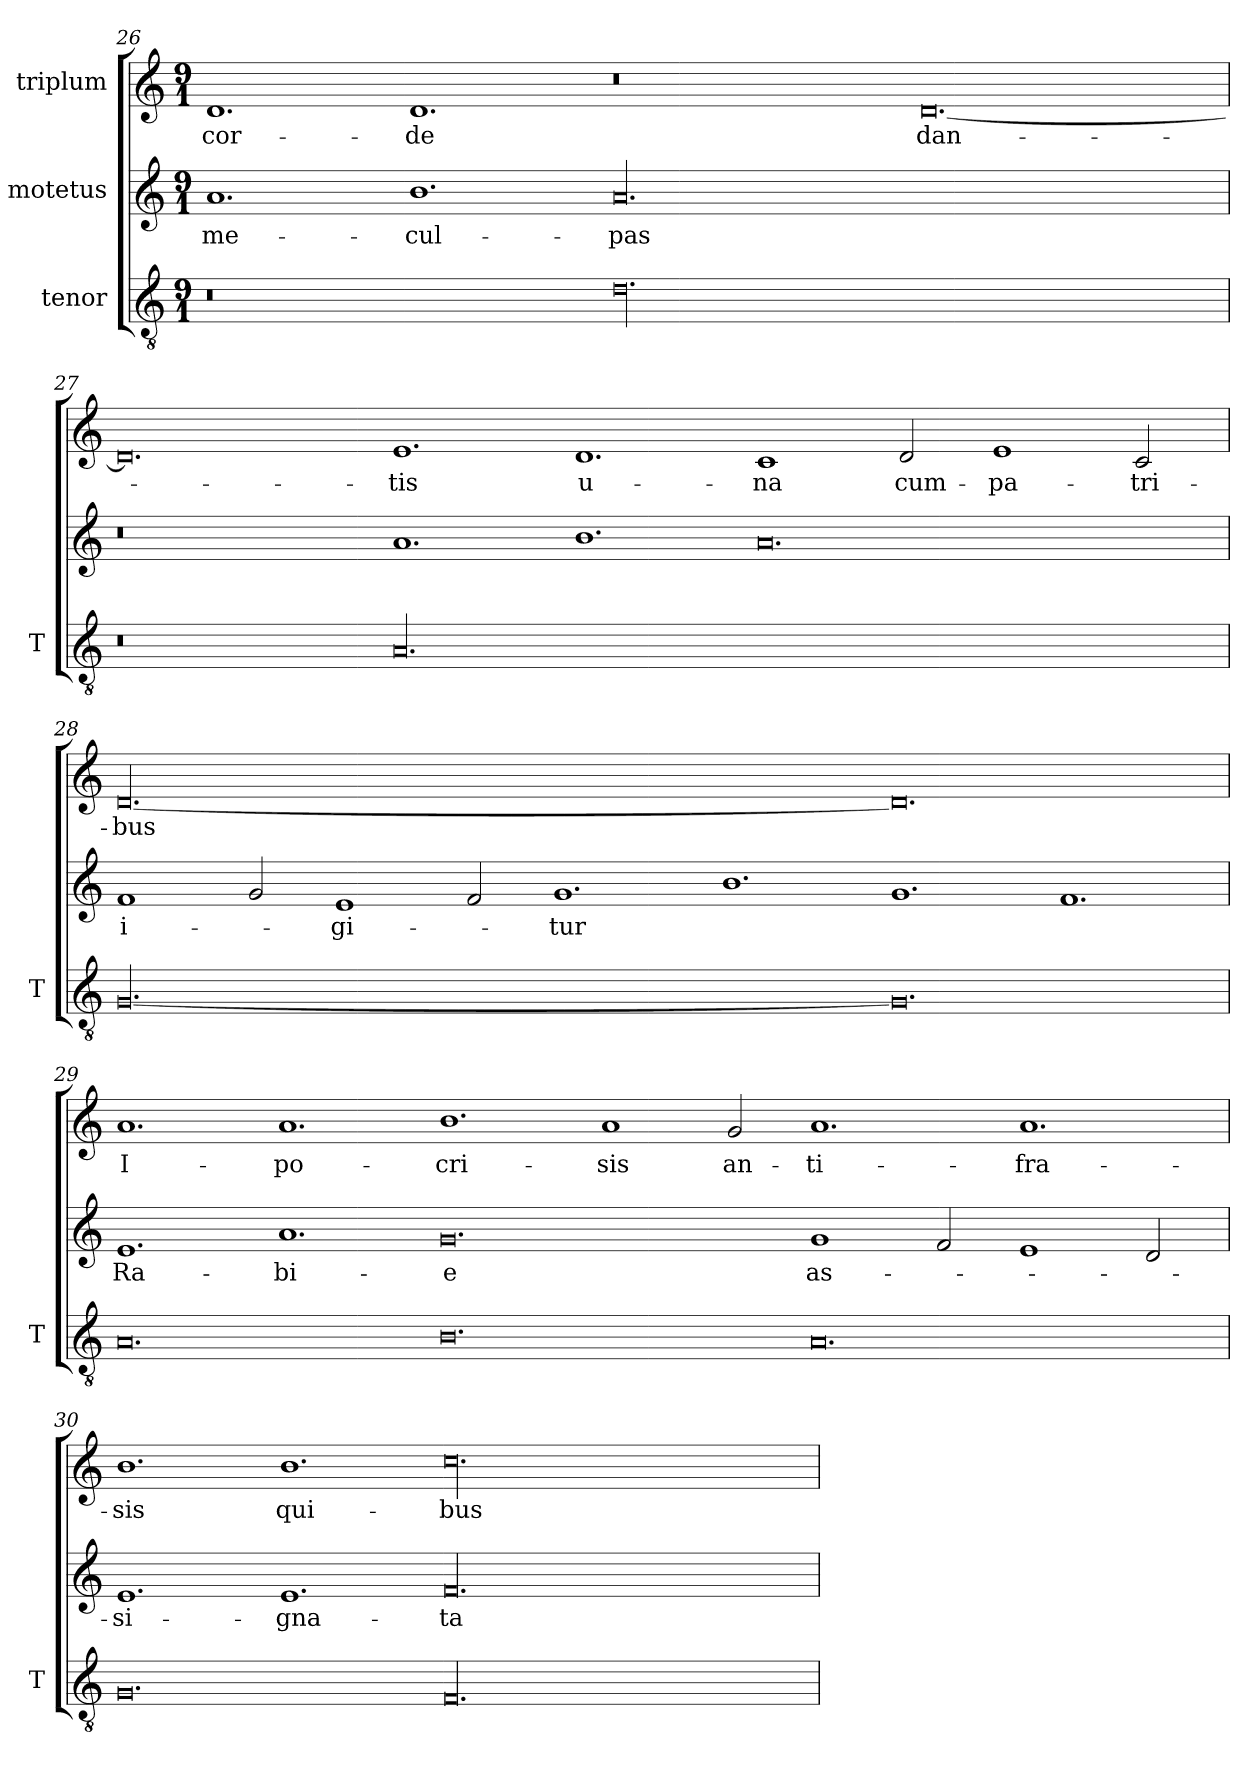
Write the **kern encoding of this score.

**kern	**kern	**text	**kern	**text
*part3	*part2	*part2	*part1	*part1
*staff3	*staff2	*staff2	*staff1	*staff1
*I"tenor	*I"motetus	*	*I"triplum	*
*I'T	*	*	*	*
*clefGv2	*clefG2	*	*clefG2	*
*k[]	*k[]	*	*k[]	*
*C:	*C:	*	*C:	*
*M9/1	*M9/1	*	*M9/1	*
=26	=26	=26	=26	=26
0.r	1.a/	me-	1.d/	cor-
.	1.b\	cul-	1.d/	-de
00.d\	00.a/	-pas	0.r	.
.	.	.	[0.d/	dan-
=27	=27	=27	=27	=27
0.r	0.r	.	0.d/]	.
00.A/	1.a/	.	1.e/	-tis
.	1.b\	.	1.d/	u-
.	0.a/	.	1c/	-na
.	.	.	2d/	cum-
.	.	.	1e/	pa-
.	.	.	2c/	-tri-
!!LO:PB:g=z
=28	=28	=28	=28	=28
[00.G/	1f/	i-	[00.d/	-bus
.	2g/	.	.	.
.	1e/	-gi-	.	.
.	2f/	.	.	.
.	1.g/	-tur	.	.
.	1.b\	.	.	.
0.G/]	1.g/	.	0.d/]	.
.	1.f/	.	.	.
=29	=29	=29	=29	=29
0.A/	1.e/	Ra-	1.a/	I-
.	1.a/	-bi-	1.a/	-po-
0.B\	0.g/	-e	1.b\	-cri-
.	.	.	1a/	-sis
.	.	.	2g/	an-
0.A/	1g/	as-	1.a/	-ti-
.	2f/	.	.	.
.	1e/	.	1.a/	-fra-
.	2d/	.	.	.
=30	=30	=30	=30	=30
0.G/	1.e/	-si-	1.b\	-sis
.	1.e/	-gna-	1.b\	qui-
00.F/	00.f/	-ta	00.cc\	-bus
=	=	=	=	=
*-	*-	*-	*-	*-
